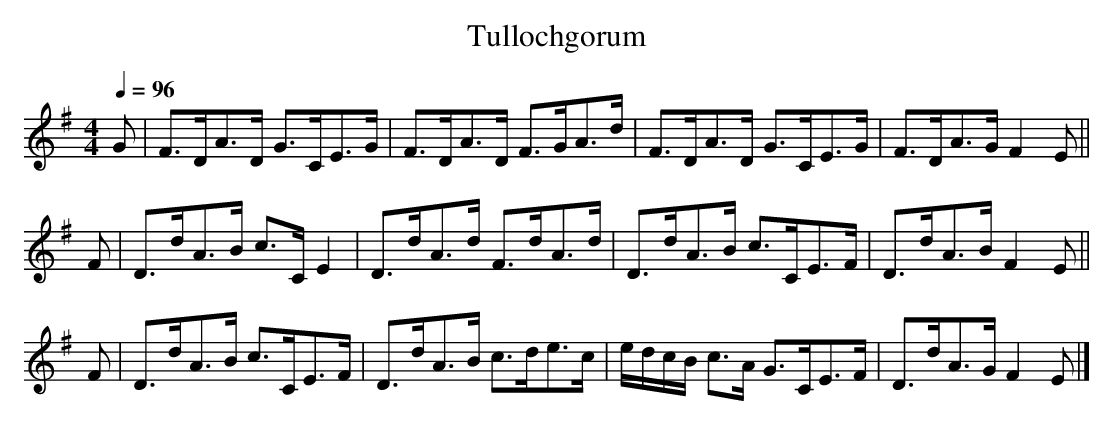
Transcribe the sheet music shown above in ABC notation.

X:1
T:Tullochgorum
M:4/4
L:1/8
Q:1/4=96
K:DMix
G|F>DA>D G>CE>G|F>DA>D F>GA>d|F>DA>D       G>CE>G|F>DA>G F2E||
F|D>dA>B c>CE2 |D>dA>d F>dA>d|D>dA>B       c>CE>F|D>dA>B F2E||
F|D>dA>B c>CE>F|D>dA>B c>de>c|e/d/c/B/ c>A G>CE>F|D>dA>G F2E|]
